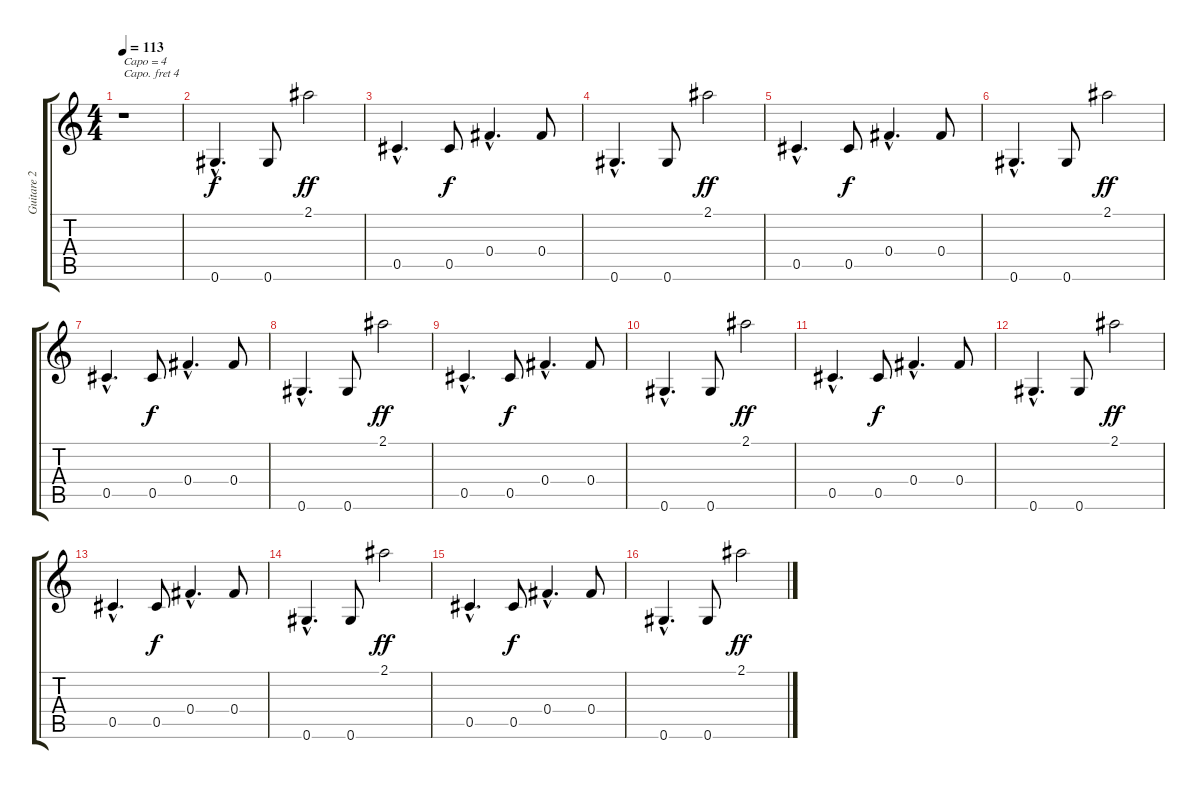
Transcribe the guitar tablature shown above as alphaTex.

\track ("Guitare 2 capo=4" "Guitare 2 ") {instrument electricguitarclean}
\staff {score tabs}
\capo 4
\tuning (E4 B3 G3 D3 A2 E2) {hide}
\ts (4 4)
\tempo 113
\clef g2
\ks c
r.1{txt "Capo = 4" dy f instrument electricguitarclean} |
0.6{hac}.4{d} 0.6.8 2.1.2{dy ff} |
0.5{hac}.4{d} 0.5.8{dy f} 0.4{hac}.4{d} 0.4.8 |
0.6{hac}.4{d} 0.6.8 2.1.2{dy ff} |
0.5{hac}.4{d} 0.5.8{dy f} 0.4{hac}.4{d} 0.4.8 |
0.6{hac}.4{d} 0.6.8 2.1.2{dy ff} |
0.5{hac}.4{d} 0.5.8{dy f} 0.4{hac}.4{d} 0.4.8 |
0.6{hac}.4{d} 0.6.8 2.1.2{dy ff} |
0.5{hac}.4{d} 0.5.8{dy f} 0.4{hac}.4{d} 0.4.8 |
0.6{hac}.4{d} 0.6.8 2.1.2{dy ff} |
0.5{hac}.4{d} 0.5.8{dy f} 0.4{hac}.4{d} 0.4.8 |
0.6{hac}.4{d} 0.6.8 2.1.2{dy ff} |
0.5{hac}.4{d} 0.5.8{dy f} 0.4{hac}.4{d} 0.4.8 |
0.6{hac}.4{d} 0.6.8 2.1.2{dy ff} |
0.5{hac}.4{d} 0.5.8{dy f} 0.4{hac}.4{d} 0.4.8 |
0.6{hac}.4{d} 0.6.8 2.1.2{dy ff}
